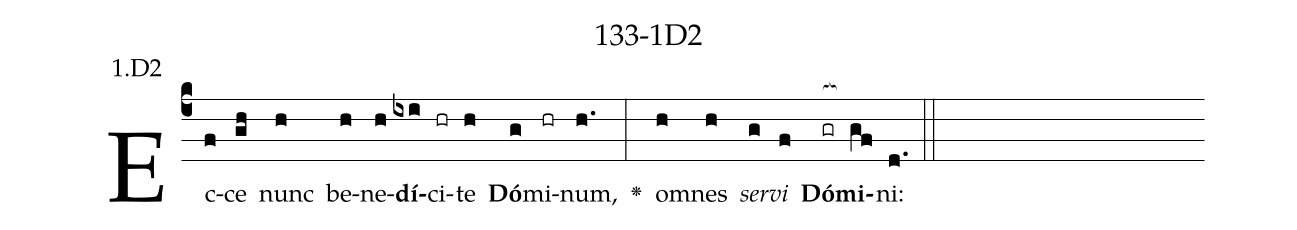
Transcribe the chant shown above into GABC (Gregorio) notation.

name: 133-1D2;
annotation: 1.D2;
%%
(c4)Ec(f)ce(gh) nunc(h) be(h)ne(h)<b>dí</b>(ixi)ci(hr)te(h) <b>Dó</b>(g)mi(hr)num,(h.) <v>\greheightstar</v>(:) om(h)nes(h) <i>ser</i>(g)<i>vi</i>(f) <b>Dó</b>(gr[ocb:1{])<b>mi</b>(gf[ocb:0}])ni:(d.) (::)


%E(h) u(h) o(g) u(f) a(gf) e.(d.) (::)
